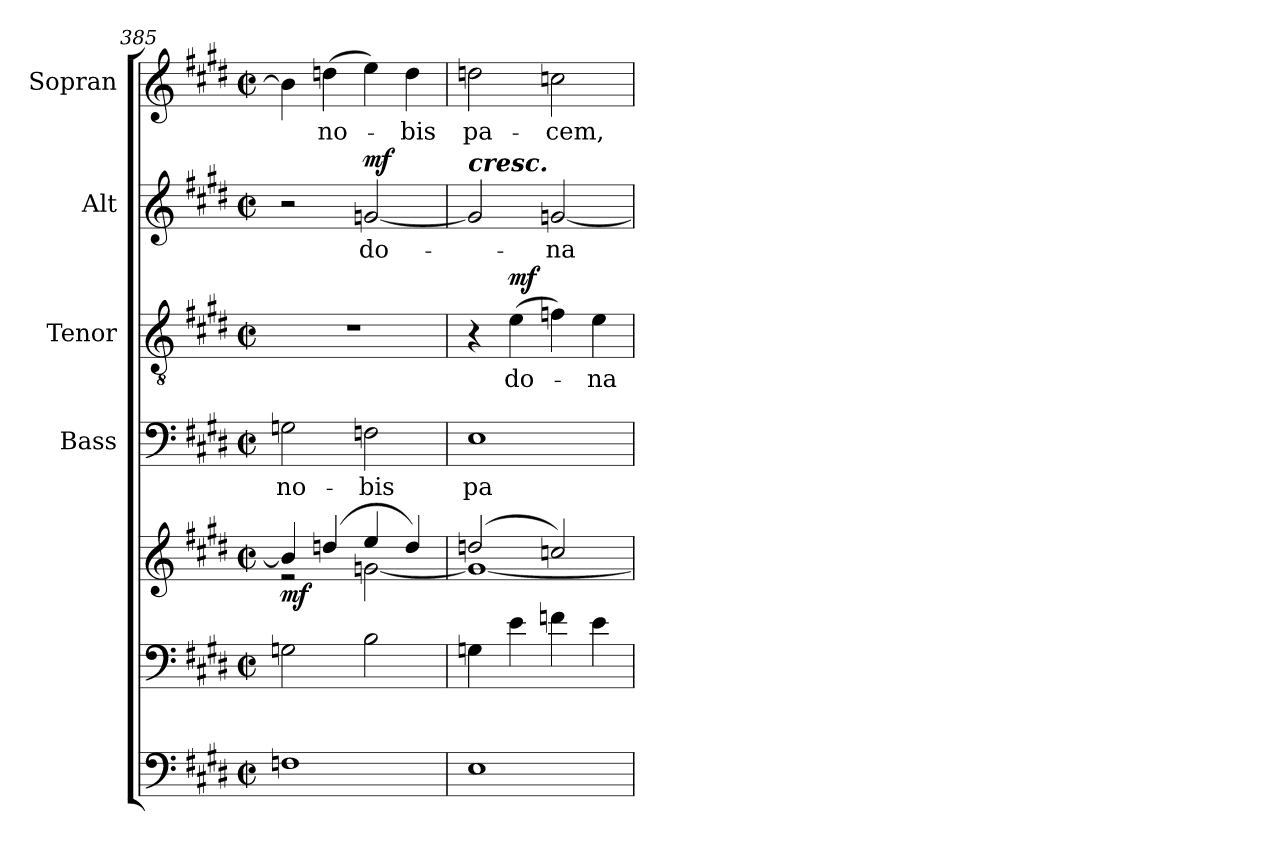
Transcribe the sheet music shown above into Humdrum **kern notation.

**kern	**kern	**kern	**dynam	**kern	**text	**kern	**text	**dynam	**kern	**text	**dynam	**kern	**text
*part6	*part5	*part5	*part5	*part4	*part4	*part3	*part3	*part3	*part2	*part2	*part2	*part1	*part1
*staff7	*staff6	*staff5	*staff5/6	*staff4	*staff4	*staff3	*staff3	*staff3	*staff2	*staff2	*staff2	*staff1	*staff1
*	*	*	*	*I"Bass	*	*I"Tenor	*	*	*I"Alt	*	*	*I"Sopran	*
*	*	*	*	*I'B.	*	*I'T.	*	*	*I'A.	*	*	*I'S.	*
*clefF4	*clefF4	*clefG2	*	*clefF4	*	*clefGv2	*	*	*clefG2	*	*	*clefG2	*
*ITrd7c12	*	*	*	*	*	*	*	*	*	*	*	*	*
*k[f#c#g#d#]	*k[f#c#g#d#]	*k[f#c#g#d#]	*	*k[f#c#g#d#]	*	*k[f#c#g#d#]	*	*	*k[f#c#g#d#]	*	*	*k[f#c#g#d#]	*
*E:	*E:	*E:	*	*E:	*	*E:	*	*	*E:	*	*	*E:	*
*M2/2	*M2/2	*M2/2	*	*M2/2	*	*M2/2	*	*	*M2/2	*	*	*M2/2	*
*met(c|)	*met(c|)	*met(c|)	*	*met(c|)	*	*met(c|)	*	*	*met(c|)	*	*	*met(c|)	*
=385	=385	=385	=385	=385	=385	=385	=385	=385	=385	=385	=385	=385	=385
*	*	*^	*	*	*	*	*	*	*	*	*	*	*
!	!	!	!	!LO:DY:b	!	!LO:LY:b	!	!	!	!	!	!	!	!
1FFn	2Gn\	4b/]	2re	mf	2Gn\	no-	1r	.	.	2r	.	.	4b\]	.
!	!	!	!	!	!	!	!	!	!	!	!	!	!	!LO:LY:b
.	.	(>4ddn/	.	.	.	.	.	.	.	.	.	.	(>4ddn\	no-
!	!	!	!	!	!	!LO:LY:b	!	!	!	!	!LO:LY:b	!LO:DY:a	!	!
.	2B\	4ee/	[<2gn\	.	2Fn\	-bis	.	.	.	[2gn/	do-	mf	4ee\)	.
!	!	!	!	!	!	!	!	!	!	!	!	!	!	!LO:LY:b
.	.	4dd/)	.	.	.	.	.	.	.	.	.	.	4dd\	-bis
=386	=386	=386	=386	=386	=386	=386	=386	=386	=386	=386	=386	=386	=386	=386
!	!	!	!	!	!	!	!	!	!	!LO:TX:a:Bi:t=cresc.	!	!	!	!
!	!	!	!	!	!	!LO:LY:b	!	!	!	!	!	!	!	!LO:LY:b
1EE	4Gn\	(>2ddn/	1g_	.	1E	pa-	4r	.	.	2g/]	.	.	2ddn\	pa-
!	!	!	!	!	!	!	!	!LO:LY:b	!LO:DY:a	!	!	!	!	!
.	4e\	.	.	.	.	.	(>4e\	do-	mf	.	.	.	.	.
!	!	!	!	!	!	!	!	!	!	!	!LO:LY:b	!	!	!LO:LY:b
.	4fn\	2ccn/)	.	.	.	.	4fn\)	.	.	[2gn/	-na	.	2ccn\	-cem,
!	!	!	!	!	!	!	!	!LO:LY:b	!	!	!	!	!	!
.	4e\	.	.	.	.	.	4e\	-na	.	.	.	.	.	.
*	*	*v	*v	*	*	*	*	*	*	*	*	*	*	*
=	=	=	=	=	=	=	=	=	=	=	=	=	=
*-	*-	*-	*-	*-	*-	*-	*-	*-	*-	*-	*-	*-	*-
